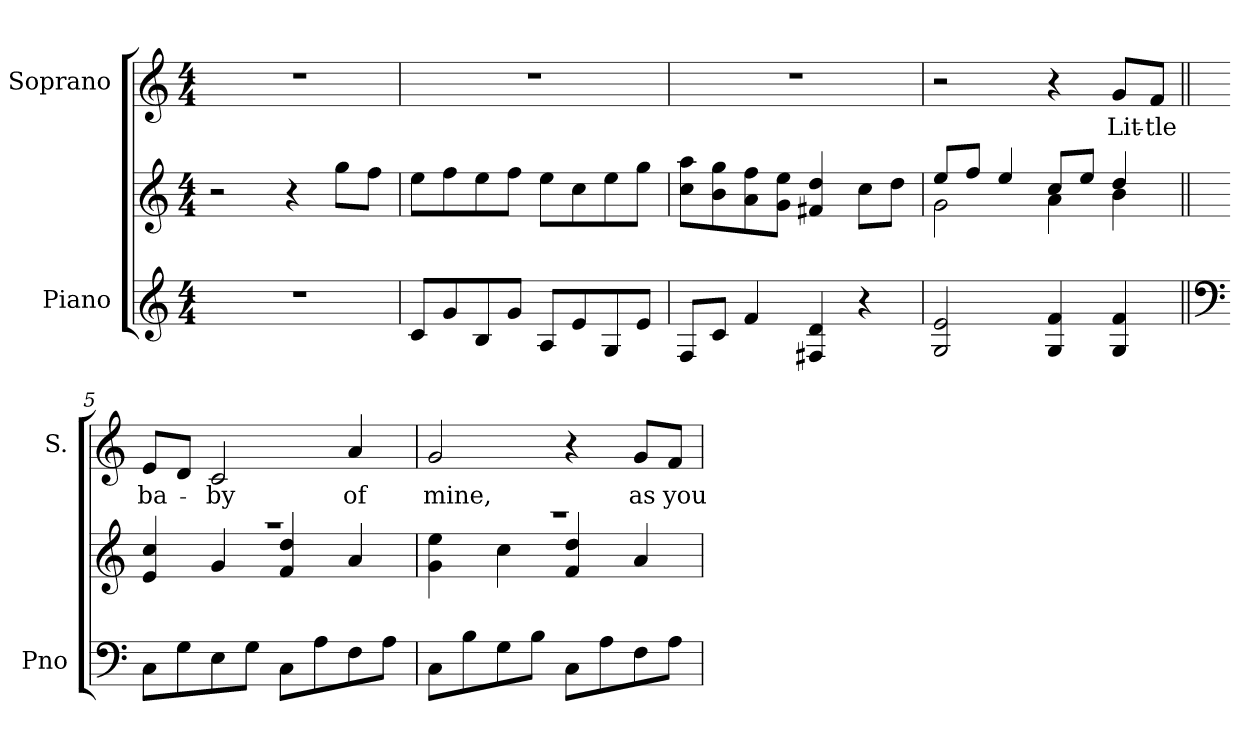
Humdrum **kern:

**kern	**kern	**kern	**text
*part2	*part2	*part1	*part1
*staff3	*staff2	*staff1	*staff1
*I"Piano	*	*I"Soprano	*
*I'Pno	*	*I'S.	*
*clefG2	*clefG2	*clefG2	*
*k[]	*k[]	*k[]	*
*C:	*C:	*C:	*
*M4/4	*M4/4	*M4/4	*
=1	=1	=1	=1
1r	2r	1r	.
.	4r	.	.
.	8gg\L	.	.
.	8ff\J	.	.
=2	=2	=2	=2
8c/L	8ee\L	1r	.
8g/	8ff\	.	.
8B/	8ee\	.	.
8g/J	8ff\J	.	.
8A/L	8ee\L	.	.
8e/	8cc\	.	.
8G/	8ee\	.	.
8e/J	8gg\J	.	.
=3	=3	=3	=3
8F/L	8aa\ 8cc\L	1r	.
8c/J	8gg\ 8b\	.	.
4f/	8ff\ 8a\	.	.
.	8ee\ 8g\J	.	.
4d/ 4F#X/	4dd/ 4f#X/	.	.
4r	8cc\L	.	.
.	8dd\J	.	.
=4	=4	=4	=4
*	*^	*	*
2e/ 2G/	8ee/L	2g\	2r	.
.	8ff/J	.	.	.
.	4ee/	.	.	.
4f/ 4G/	8cc/L	4a\	4r	.
.	8ee/J	.	.	.
!	!	!	!	!LO:LY:b
4f/ 4G/	4dd/	4b\	8g/L	Lit-
!	!	!	!	!LO:LY:b
.	.	.	8f/J	-tle
!!LO:LB:g=z
=5||	=5||	=5||	=5||	=5||
*clefF4	*	*	*	*
!	!	!	!	!LO:LY:b
8C\L	1r	4cc/ 4e/	8e/L	ba-
8G\	.	.	8d/J	.
!	!	!	!	!LO:LY:b
8E\	.	4g/	2c/	-by
8G\J	.	.	.	.
8C\L	.	4dd/ 4f/	.	.
8A\	.	.	.	.
!	!	!	!	!LO:LY:b
8F\	.	4a/	4a/	of
8A\J	.	.	.	.
=6	=6	=6	=6	=6
!	!	!	!	!LO:LY:b
8C\L	1r	4ee\ 4g\	2g/	mine,
8B\	.	.	.	.
8G\	.	4cc\	.	.
8B\J	.	.	.	.
8C\L	.	4dd/ 4f/	4r	.
8A\	.	.	.	.
!	!	!	!	!LO:LY:b
8F\	.	4a/	8g/L	as
!	!	!	!	!LO:LY:b
8A\J	.	.	8f/J	you
*	*v	*v	*	*
=	=	=	=
*-	*-	*-	*-
